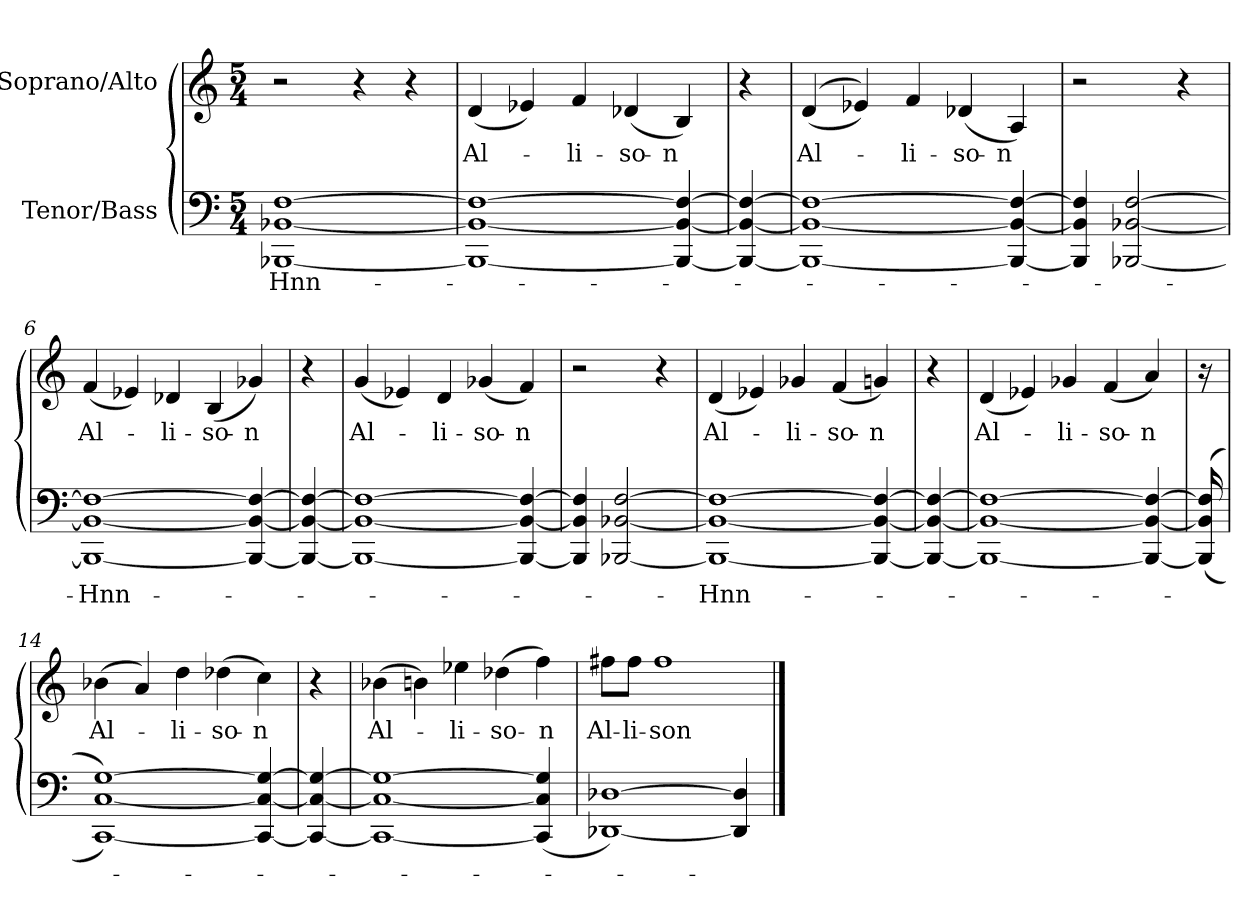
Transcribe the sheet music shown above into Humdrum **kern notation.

**kern	**text	**kern	**text
*part2	*part2	*part1	*part1
*staff2	*staff2	*staff1	*staff1
*I"Tenor/Bass	*	*I"Soprano/Alto	*
*clefF4	*	*clefG2	*
*k[]	*	*k[]	*
*M5/4	*	*M5/4	*
=1	=1	=1	=1
[1BBB-X [1BB-X [1F	Hnn-	2r	.
.	.	4r	.
.	.	4r	.
=2	=2	=2	=2
*	*	*MM65	*
1BBB-_ 1BB-_ 1F_	.	(4d	Al-
.	.	4e-X)	.
.	.	4f	-li-
.	.	(4d-X	-so-
4BBB-_ 4BB-_ 4F_	.	4B)	-n
=3	=3	=3	=3
4BBB-/_ 4BB-/_ 4F/_	.	4r	.
=4	=4	=4	=4
1BBB-_ 1BB-_ 1F_	.	((4d	Al-
.	.	4e-X))	.
.	.	4f	-li-
.	.	(4d-X	-so-
4BBB-_ 4BB-_ 4F_	.	4A)	-n
=5	=5	=5	=5
4BBB-/] 4BB-/] 4F/]	.	2r	.
[2BBB-X/ [2BB-X/ [2F/	.	.	.
.	.	4r	.
=6	=6	=6	=6
1BBB-_ 1BB-_ 1F_	-Hnn-	(4f	Al-
.	.	4e-X)	.
.	.	4d-X	-li-
.	.	(4B	-so-
4BBB-_ 4BB-_ 4F_	.	4g-X)	-n
=7	=7	=7	=7
4BBB-/_ 4BB-/_ 4F/_	.	4r	.
=8	=8	=8	=8
1BBB-_ 1BB-_ 1F_	.	(4g	Al-
.	.	4e-X)	.
.	.	4d	-li-
.	.	(4g-X	-so-
4BBB-_ 4BB-_ 4F_	.	4f)	-n
!!LO:LB:g=z
=9	=9	=9	=9
4BBB-/] 4BB-/] 4F/]	.	2r	.
[2BBB-X/ [2BB-X/ [2F/	.	.	.
.	.	4r	.
=10	=10	=10	=10
1BBB-_ 1BB-_ 1F_	-Hnn-	(4d	Al-
.	.	4e-X)	.
.	.	4g-X	-li-
.	.	(4f	-so-
4BBB-_ 4BB-_ 4F_	.	4gn)	-n
=11	=11	=11	=11
4BBB-/_ 4BB-/_ 4F/_	.	4r	.
=12	=12	=12	=12
1BBB-_ 1BB-_ 1F_	.	(4d	Al-
.	.	4e-X)	.
.	.	4g-X	-li-
.	.	(4f	-so-
4BBB-_ 4BB-_ 4F_	.	4a)	-n
=13	=13	=13	=13
((16BBB-/] 16BB-/] 16F/]	.	16r	.
=14	=14	=14	=14
[1CC [1C [1G))	.	(4b-X	Al-
.	.	4a)	.
.	.	4dd	-li-
.	.	(4dd-X	-so-
4CC_ 4C_ 4G_	.	4cc)	-n
=15	=15	=15	=15
4CC/_ 4C/_ 4G/_	.	4r	.
=16	=16	=16	=16
1CC_ 1C_ 1G_	.	(4b-X	Al-
.	.	4bn)	.
.	.	4ee-X	-li-
.	.	(4dd-X	-so-
(4CC] 4C] 4G]	.	4ff)	-n
!!LO:LB:g=z
=17	=17	=17	=17
[1DD-X [1D-X)	.	8ff#XL	Al-
.	.	8ff#J	-li-
.	.	1ff#	-son
4DD-] 4D-]	.	.	.
==	==	==	==
*-	*-	*-	*-
